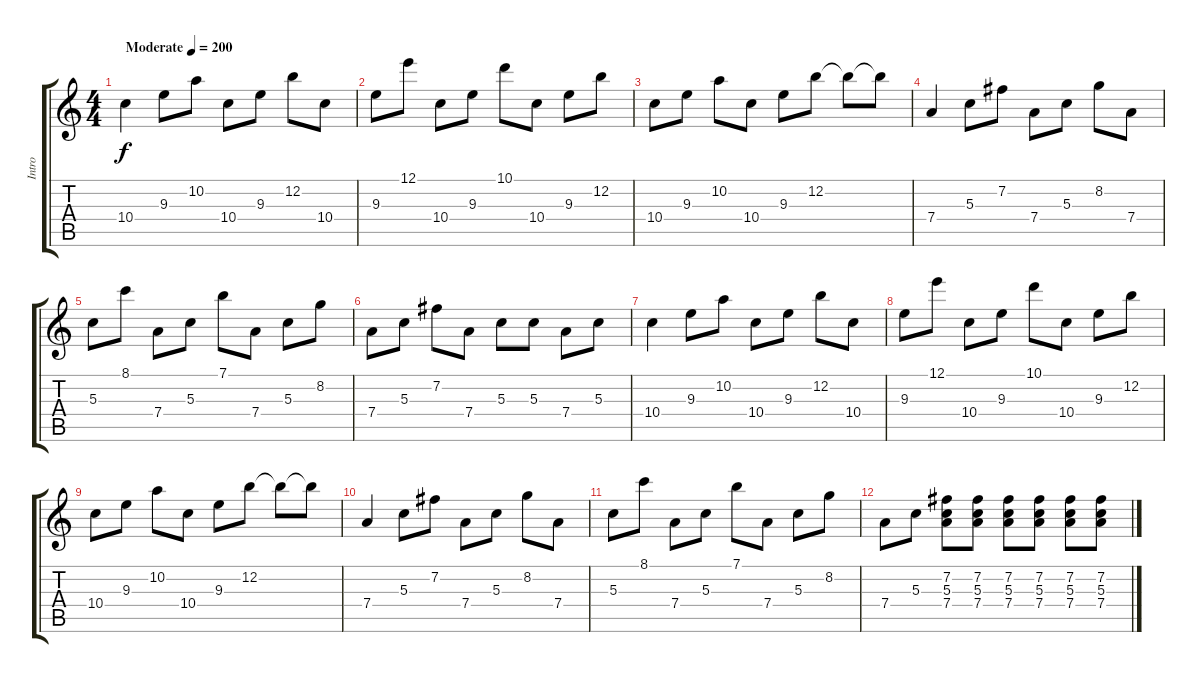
\track ("Intro" "Intro") {instrument electricguitarclean}
\staff {score tabs}
\tuning (E4 B3 G3 D3 A2 E2) {hide}
\ts (4 4)
\tempo (200 "Moderate")
\clef g2
\ks c
10.4.4{dy f instrument electricguitarclean} 9.3.8 10.2.8 10.4.8 9.3.8 12.2.8 10.4.8 |
9.3.8 12.1.8 10.4.8 9.3.8 10.1.8 10.4.8 9.3.8 12.2.8 |
10.4.8 9.3.8 10.2.8 10.4.8 9.3.8 12.2.8 12.2{t}.8 12.2{t}.8 |
7.4.4 5.3.8 7.2.8 7.4.8 5.3.8 8.2.8 7.4.8 |
5.3.8 8.1.8 7.4.8 5.3.8 7.1.8 7.4.8 5.3.8 8.2.8 |
7.4.8 5.3.8 7.2.8 7.4.8 5.3.8 5.3.8 7.4.8 5.3.8 |
10.4.4 9.3.8 10.2.8 10.4.8 9.3.8 12.2.8 10.4.8 |
9.3.8 12.1.8 10.4.8 9.3.8 10.1.8 10.4.8 9.3.8 12.2.8 |
10.4.8 9.3.8 10.2.8 10.4.8 9.3.8 12.2.8 12.2{t}.8 12.2{t}.8 |
7.4.4 5.3.8 7.2.8 7.4.8 5.3.8 8.2.8 7.4.8 |
5.3.8 8.1.8 7.4.8 5.3.8 7.1.8 7.4.8 5.3.8 8.2.8 |
7.4.8 5.3.8 (7.2 5.3 7.4).8 (7.2 5.3 7.4).8 (7.2 5.3 7.4).8 (7.2 5.3 7.4).8 (7.2 5.3 7.4).8 (7.2 5.3 7.4).8
